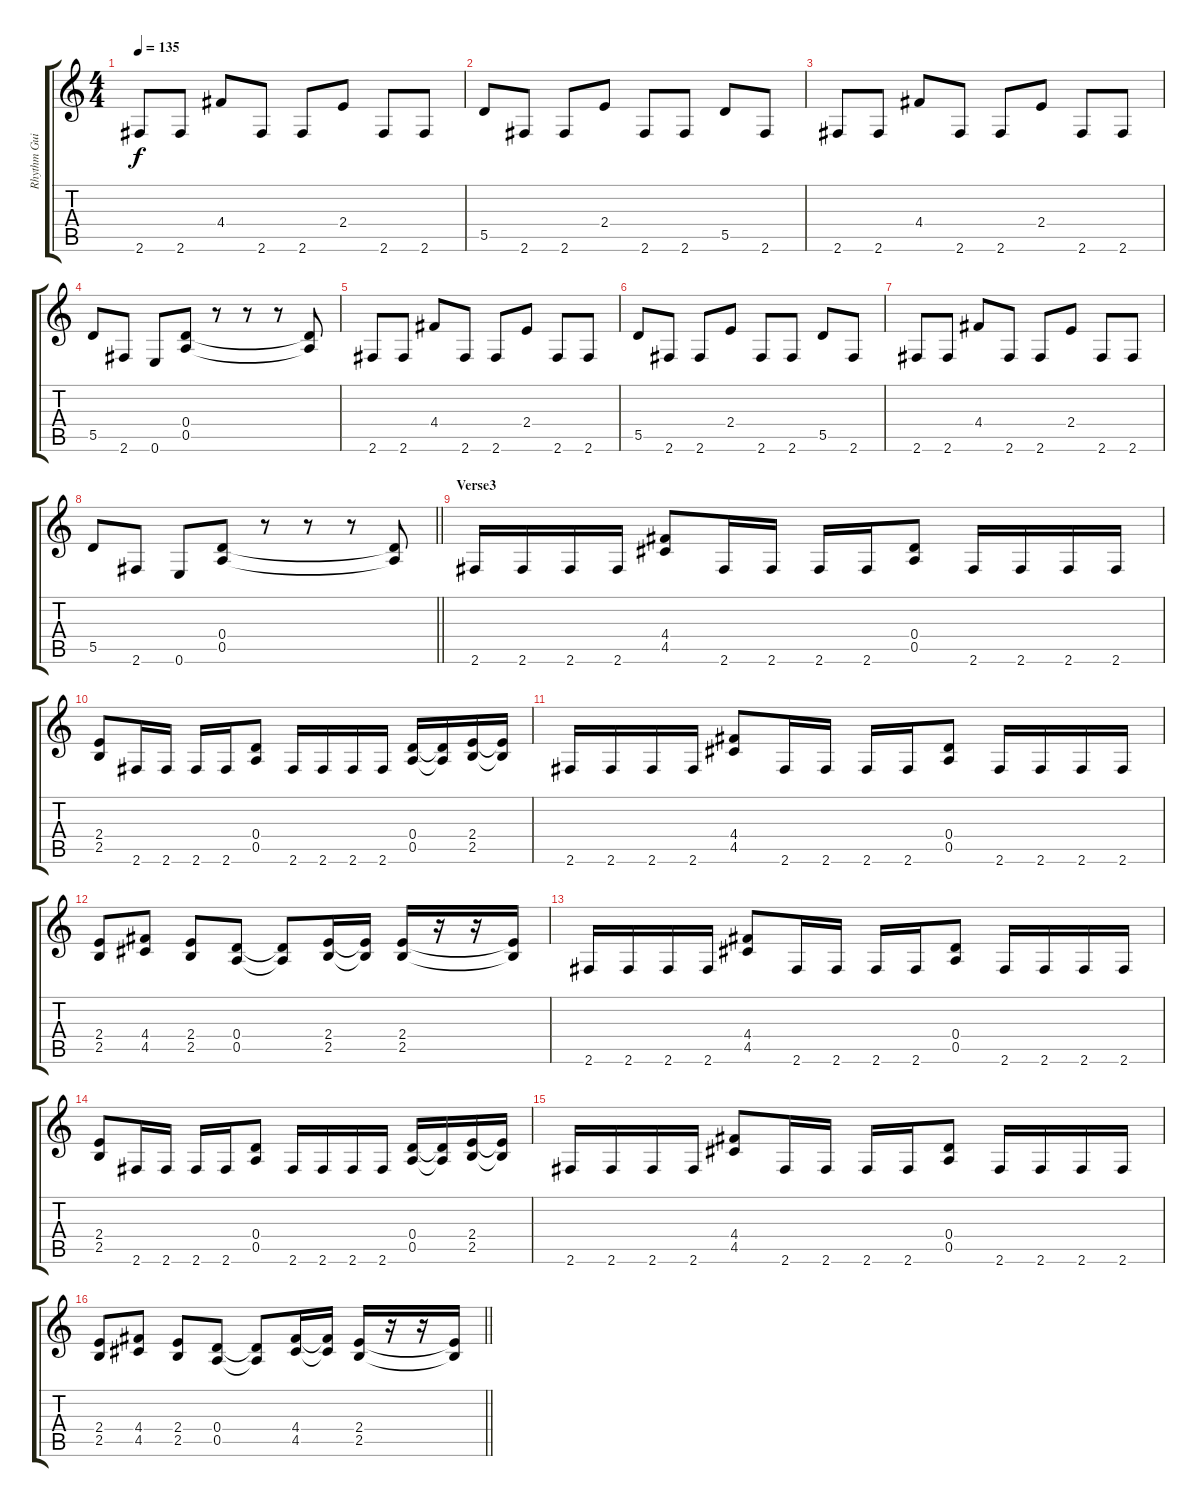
\track ("Rhythm Guitar" "Rhythm Gui") {instrument distortionguitar}
\staff {score tabs}
\tuning (E4 B3 G3 D3 A2 E2) {hide}
\ts (4 4)
\tempo 135
\clef g2
\ks c
2.6.8{dy f} 2.6.8 4.4.8 2.6.8 2.6.8 2.4.8 2.6.8 2.6.8 |
5.5.8 2.6.8 2.6.8 2.4.8 2.6.8 2.6.8 5.5.8 2.6.8 |
2.6.8 2.6.8 4.4.8 2.6.8 2.6.8 2.4.8 2.6.8 2.6.8 |
5.5.8 2.6.8 0.6.8 (0.4 0.5).8 r.8 r.8 r.8 (0.4{t} 0.5{t}).8 |
2.6.8 2.6.8 4.4.8 2.6.8 2.6.8 2.4.8 2.6.8 2.6.8 |
5.5.8 2.6.8 2.6.8 2.4.8 2.6.8 2.6.8 5.5.8 2.6.8 |
2.6.8 2.6.8 4.4.8 2.6.8 2.6.8 2.4.8 2.6.8 2.6.8 |
\barLineRight lightlight
5.5.8 2.6.8 0.6.8 (0.4 0.5).8 r.8 r.8 r.8 (0.4{t} 0.5{t}).8 |
\section ("" "Verse3")
2.6.16 2.6.16 2.6.16 2.6.16 (4.4 4.5).8 2.6.16 2.6.16 2.6.16 2.6.16 (0.4 0.5).8 2.6.16 2.6.16 2.6.16 2.6.16 |
(2.4 2.5).8 2.6.16 2.6.16 2.6.16 2.6.16 (0.4 0.5).8 2.6.16 2.6.16 2.6.16 2.6.16 (0.4 0.5).16 (0.4{t} 0.5{t}).16 (2.4 2.5).16 (2.4{t} 2.5{t}).16 |
2.6.16 2.6.16 2.6.16 2.6.16 (4.4 4.5).8 2.6.16 2.6.16 2.6.16 2.6.16 (0.4 0.5).8 2.6.16 2.6.16 2.6.16 2.6.16 |
(2.4 2.5).8 (4.4 4.5).8 (2.4 2.5).8 (0.4 0.5).8 (0.4{t} 0.5{t}).8 (2.4 2.5).16 (2.4{t} 2.5{t}).16 (2.4 2.5).16 r.16 r.16 (2.4{t} 2.5{t}).16 |
2.6.16 2.6.16 2.6.16 2.6.16 (4.4 4.5).8 2.6.16 2.6.16 2.6.16 2.6.16 (0.4 0.5).8 2.6.16 2.6.16 2.6.16 2.6.16 |
(2.4 2.5).8 2.6.16 2.6.16 2.6.16 2.6.16 (0.4 0.5).8 2.6.16 2.6.16 2.6.16 2.6.16 (0.4 0.5).16 (0.4{t} 0.5{t}).16 (2.4 2.5).16 (2.4{t} 2.5{t}).16 |
2.6.16 2.6.16 2.6.16 2.6.16 (4.4 4.5).8 2.6.16 2.6.16 2.6.16 2.6.16 (0.4 0.5).8 2.6.16 2.6.16 2.6.16 2.6.16 |
\barLineRight lightlight
(2.4 2.5).8 (4.4 4.5).8 (2.4 2.5).8 (0.4 0.5).8 (0.4{t} 0.5{t}).8 (4.4 4.5).16 (4.4{t} 4.5{t}).16 (2.4 2.5).16 r.16 r.16 (2.4{t} 2.5{t}).16
